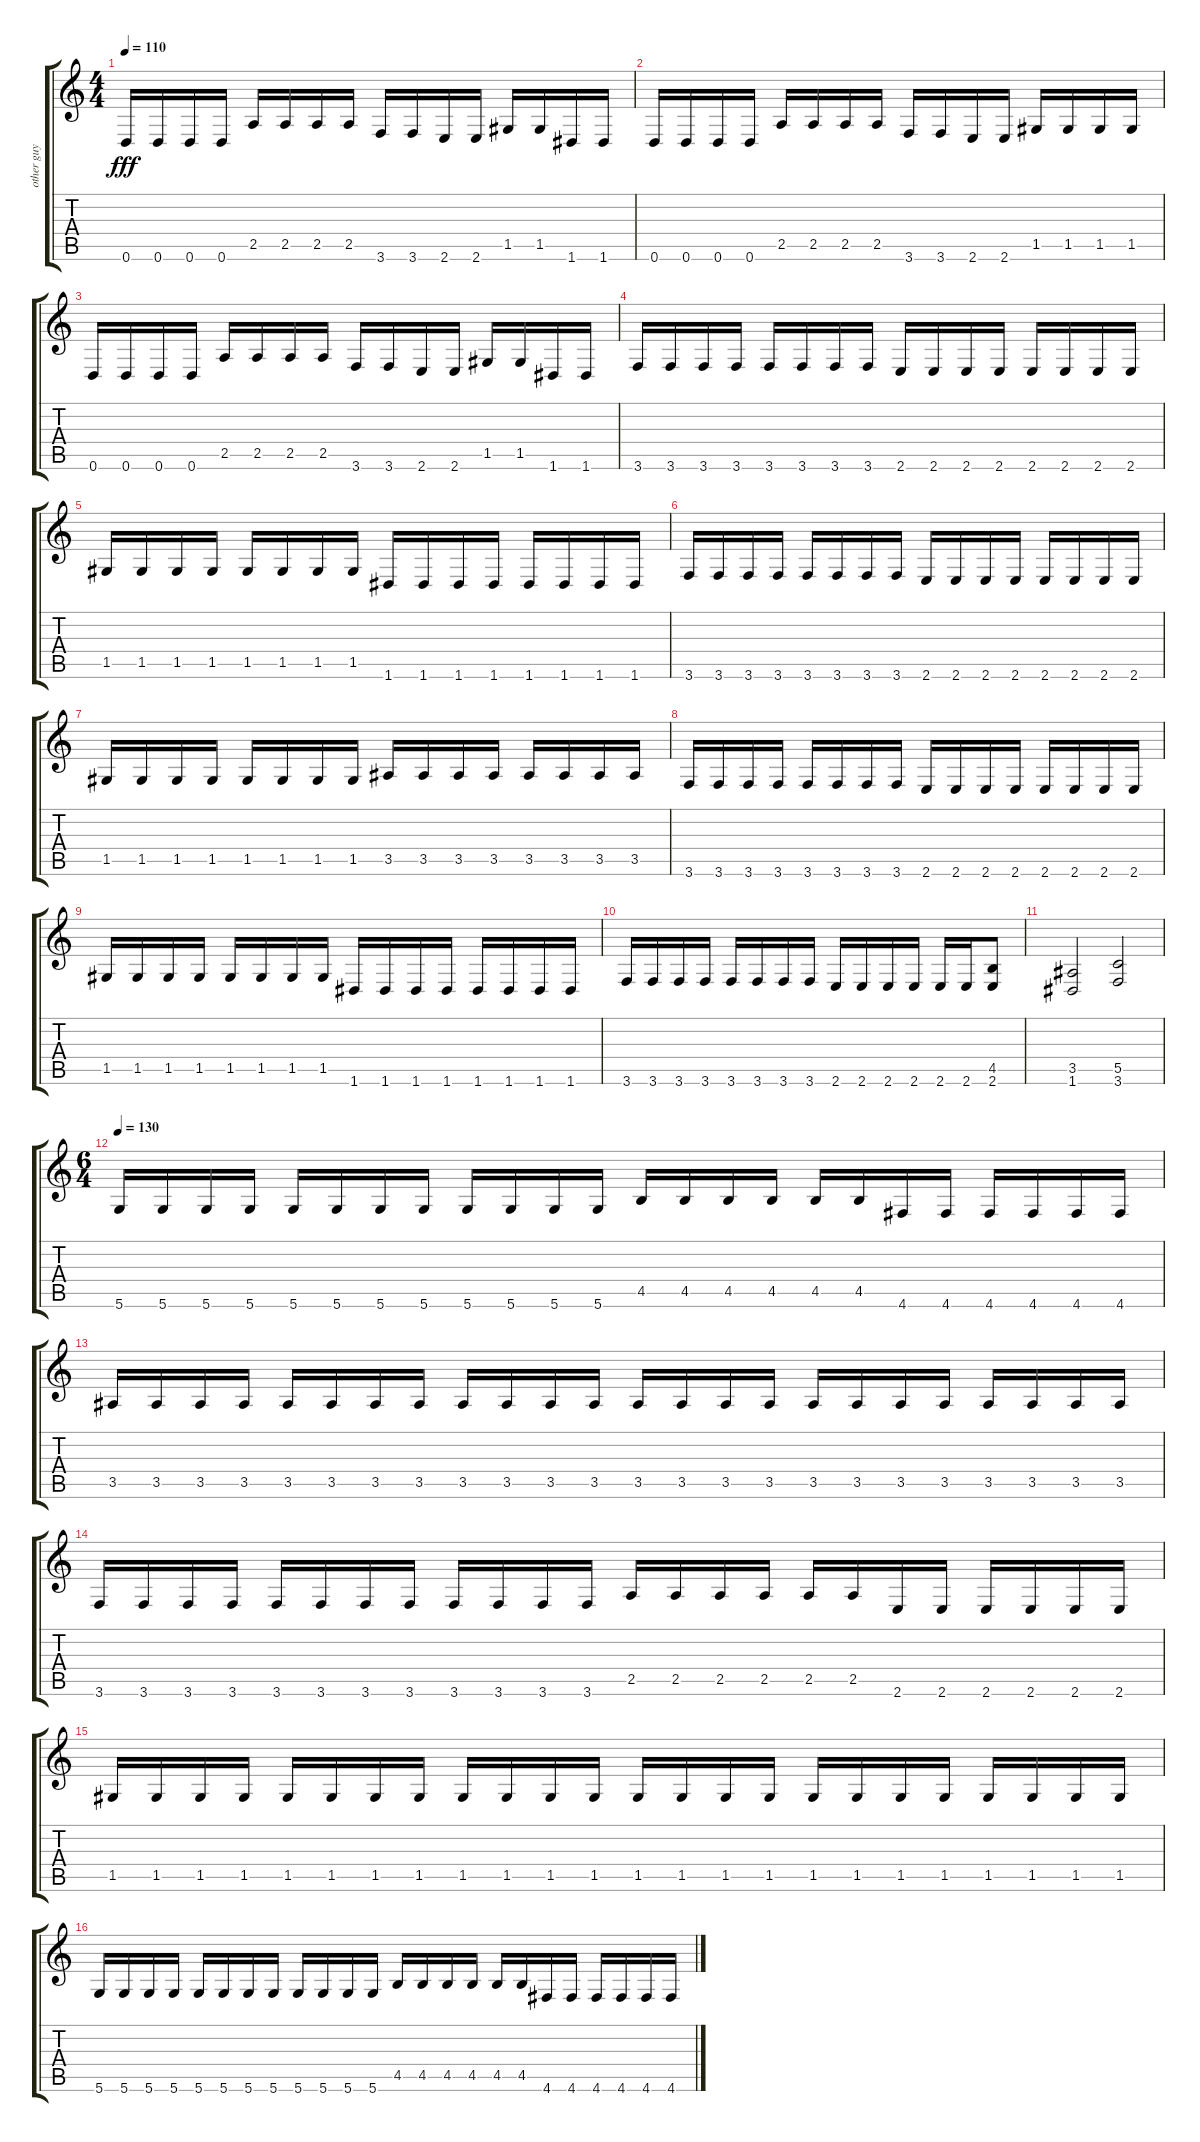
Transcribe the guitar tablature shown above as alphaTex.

\track ("other guy" "other guy") {instrument distortionguitar}
\staff {score tabs}
\tuning (D4 A3 F3 C3 G2 D2) {hide}
\ts (4 4)
\tempo 110
\clef g2
\ks c
0.6.16{dy fff} 0.6.16 0.6.16 0.6.16 2.5.16 2.5.16 2.5.16 2.5.16 3.6.16 3.6.16 2.6.16 2.6.16 1.5.16 1.5.16 1.6.16 1.6.16 |
0.6.16 0.6.16 0.6.16 0.6.16 2.5.16 2.5.16 2.5.16 2.5.16 3.6.16 3.6.16 2.6.16 2.6.16 1.5.16 1.5.16 1.5.16 1.5.16 |
0.6.16 0.6.16 0.6.16 0.6.16 2.5.16 2.5.16 2.5.16 2.5.16 3.6.16 3.6.16 2.6.16 2.6.16 1.5.16 1.5.16 1.6.16 1.6.16 |
3.6.16 3.6.16 3.6.16 3.6.16 3.6.16 3.6.16 3.6.16 3.6.16 2.6.16 2.6.16 2.6.16 2.6.16 2.6.16 2.6.16 2.6.16 2.6.16 |
1.5.16 1.5.16 1.5.16 1.5.16 1.5.16 1.5.16 1.5.16 1.5.16 1.6.16 1.6.16 1.6.16 1.6.16 1.6.16 1.6.16 1.6.16 1.6.16 |
3.6.16 3.6.16 3.6.16 3.6.16 3.6.16 3.6.16 3.6.16 3.6.16 2.6.16 2.6.16 2.6.16 2.6.16 2.6.16 2.6.16 2.6.16 2.6.16 |
1.5.16 1.5.16 1.5.16 1.5.16 1.5.16 1.5.16 1.5.16 1.5.16 3.5.16 3.5.16 3.5.16 3.5.16 3.5.16 3.5.16 3.5.16 3.5.16 |
3.6.16 3.6.16 3.6.16 3.6.16 3.6.16 3.6.16 3.6.16 3.6.16 2.6.16 2.6.16 2.6.16 2.6.16 2.6.16 2.6.16 2.6.16 2.6.16 |
1.5.16 1.5.16 1.5.16 1.5.16 1.5.16 1.5.16 1.5.16 1.5.16 1.6.16 1.6.16 1.6.16 1.6.16 1.6.16 1.6.16 1.6.16 1.6.16 |
3.6.16 3.6.16 3.6.16 3.6.16 3.6.16 3.6.16 3.6.16 3.6.16 2.6.16 2.6.16 2.6.16 2.6.16 2.6.16 2.6.16 (4.5 2.6).8 |
(3.5 1.6).2 (5.5 3.6).2 |
\ts (6 4)
\tempo 130
5.6.16 5.6.16 5.6.16 5.6.16 5.6.16 5.6.16 5.6.16 5.6.16 5.6.16 5.6.16 5.6.16 5.6.16 4.5.16 4.5.16 4.5.16 4.5.16 4.5.16 4.5.16 4.6.16 4.6.16 4.6.16 4.6.16 4.6.16 4.6.16 |
3.5.16 3.5.16 3.5.16 3.5.16 3.5.16 3.5.16 3.5.16 3.5.16 3.5.16 3.5.16 3.5.16 3.5.16 3.5.16 3.5.16 3.5.16 3.5.16 3.5.16 3.5.16 3.5.16 3.5.16 3.5.16 3.5.16 3.5.16 3.5.16 |
3.6.16 3.6.16 3.6.16 3.6.16 3.6.16 3.6.16 3.6.16 3.6.16 3.6.16 3.6.16 3.6.16 3.6.16 2.5.16 2.5.16 2.5.16 2.5.16 2.5.16 2.5.16 2.6.16 2.6.16 2.6.16 2.6.16 2.6.16 2.6.16 |
1.5.16 1.5.16 1.5.16 1.5.16 1.5.16 1.5.16 1.5.16 1.5.16 1.5.16 1.5.16 1.5.16 1.5.16 1.5.16 1.5.16 1.5.16 1.5.16 1.5.16 1.5.16 1.5.16 1.5.16 1.5.16 1.5.16 1.5.16 1.5.16 |
5.6.16 5.6.16 5.6.16 5.6.16 5.6.16 5.6.16 5.6.16 5.6.16 5.6.16 5.6.16 5.6.16 5.6.16 4.5.16 4.5.16 4.5.16 4.5.16 4.5.16 4.5.16 4.6.16 4.6.16 4.6.16 4.6.16 4.6.16 4.6.16
